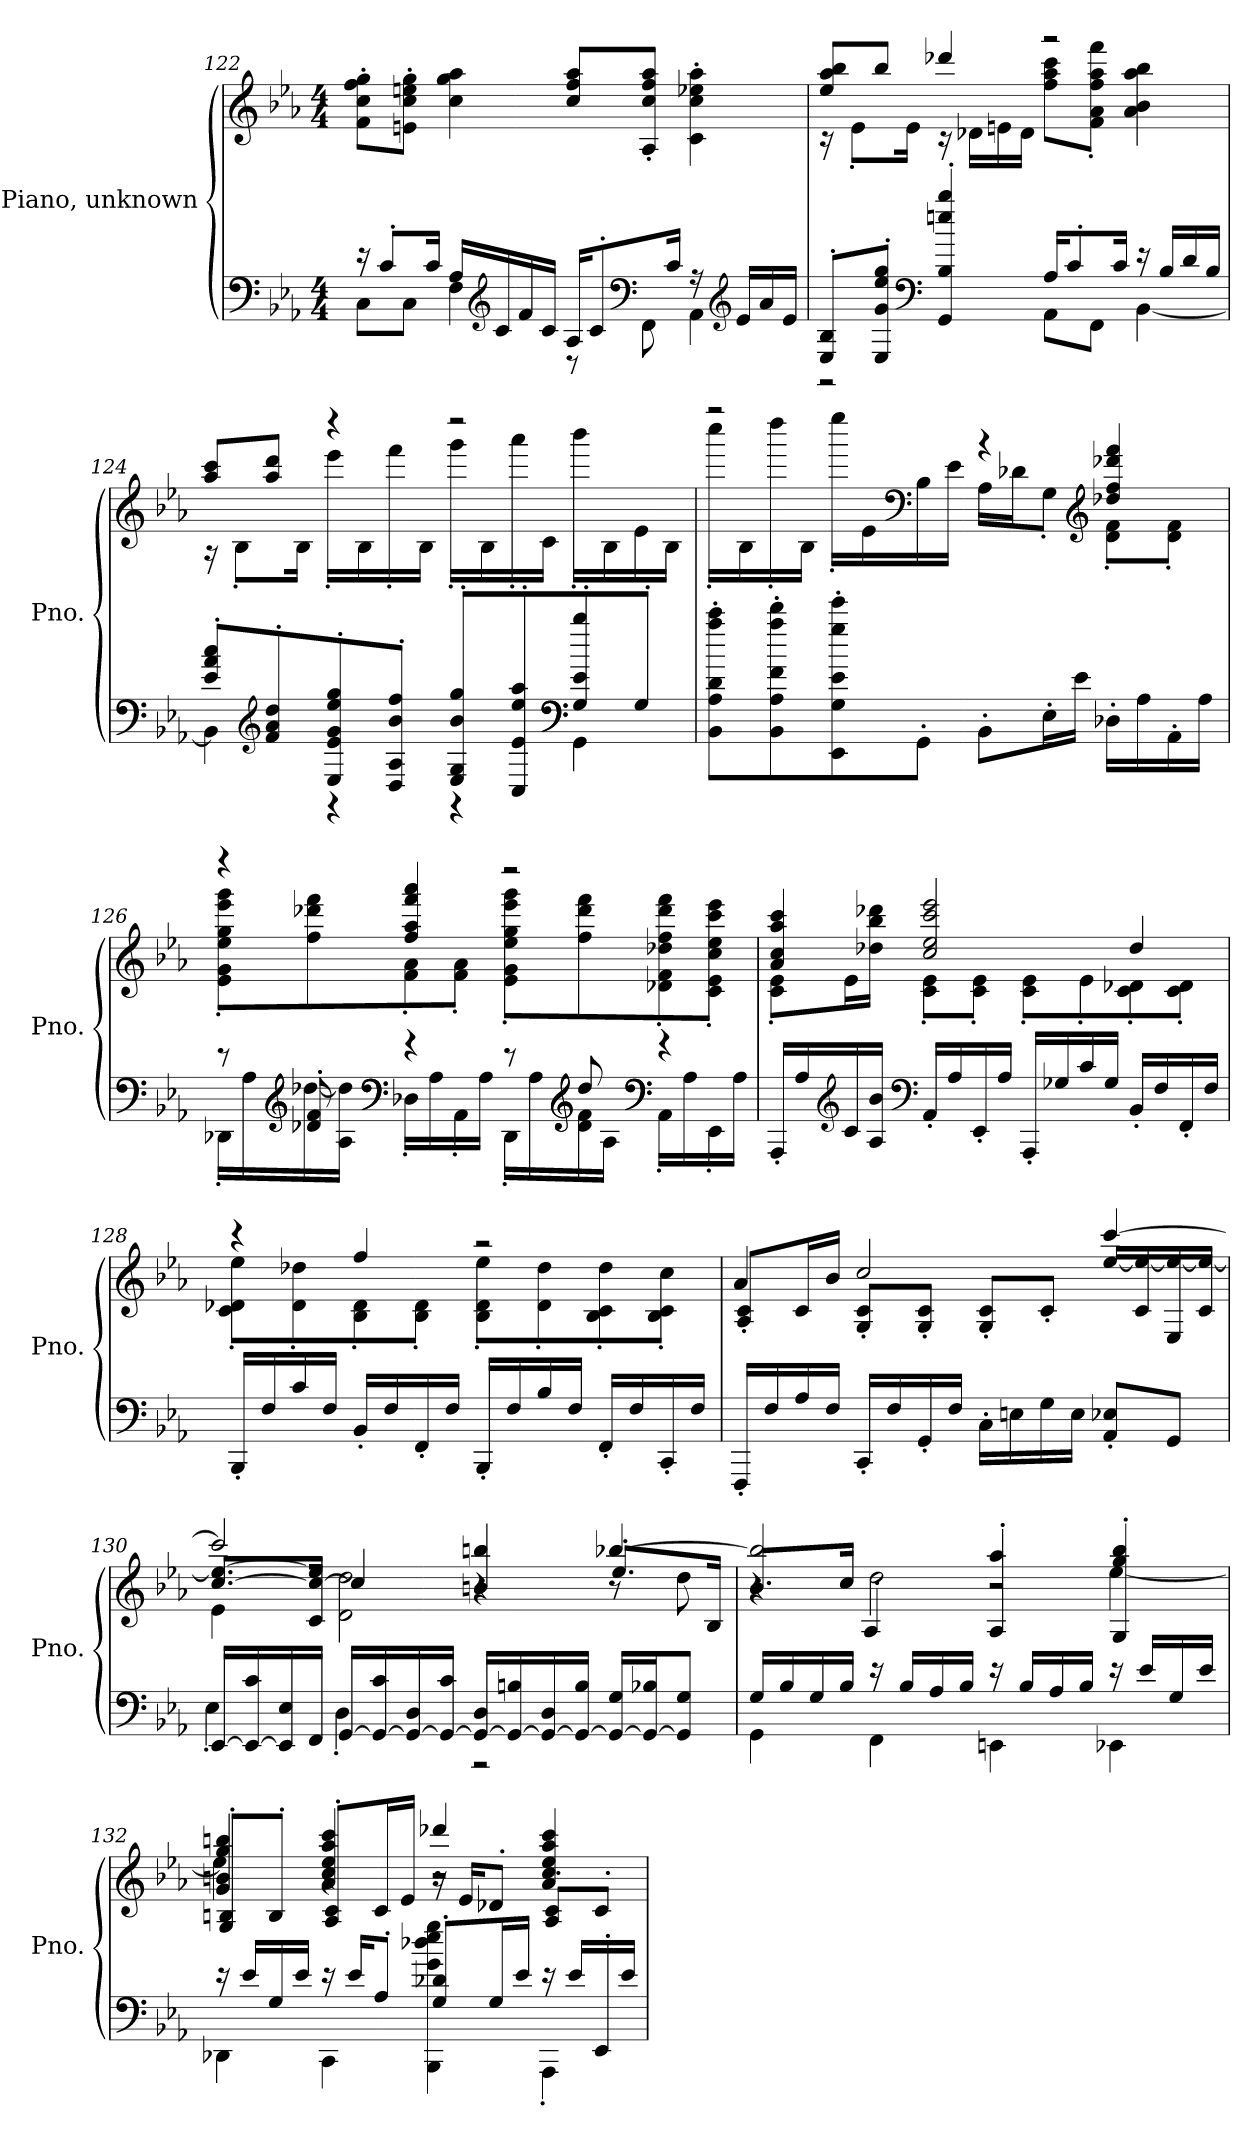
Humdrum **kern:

**kern	**kern
*part1	*part1
*staff2	*staff1
*I"Piano, unknown	*
*I'Pno.	*
*clefF4	*clefG2
*k[b-e-a-]	*k[b-e-a-]
*M4/4	*M4/4
=122	=122
*^	*
16r	8C\L	8f\' 8cc\' 8ff\' 8gg\'L
8c'/L	.	.
.	8C\J	8en\' 8cc\' 8een\' 8gg\'J
16c/Jk	.	.
16A-/LL	4F\	4cc\ 4gg\ 4aa-\
*clefG2	*	*
16c/	.	.
16f/	.	.
16c/JJ	.	.
16A-/KL	8r	8cc/ 8ff/ 8aa-/L
8c'/	.	.
*clefF4	*	*
.	8FF\	8A-/' 8cc/' 8ff/' 8aa-/'J
16c/Jk	.	.
16r	4AA-\	4c\' 4cc\' 4ee-X\' 4aa-\'
*clefG2	*	*
16e-/LL	.	.
16a-/	.	.
16e-/JJ	.	.
!!LO:LB:g=z
=123	=123	=123
*	*	*^
8E-/' 8B-/'L	2r	8ee-/ 8aa-/ 8bb-/L	16r
.	.	.	8e-'\L
8E-/' 8g/' 8ee-/' 8gg/'J	.	8bb-/J	.
.	.	.	16e-\Jk
*clefF4	*	*	*
4GG/' 4B-/' 4een/' 4bb-/'	.	4ddd-X/	16r
.	.	.	16d-X\LL
.	.	.	16en\
.	.	.	16d-\JJ
16A-/KL	8AA-\L	2r	8ff\ 8aa-\ 8ccc\L
8c'/	.	.	.
.	8FF\J	.	8f\' 8a-\' 8ff\' 8aa-\' 8fff\'J
16c/Jk	.	.	.
16r	[4BB-\	.	4a-\ 4b-\ 4aa-\ 4bb-\
16B-/LL	.	.	.
16d/	.	.	.
16B-/JJ	.	.	.
=124	=124	=124	=124
8e-/' 8a-/' 8cc/'L	4BB-\]	8aa-/ 8ccc/L	16r
.	.	.	8B-'\L
*clefG2	*	*	*
8f/' 8a-/' 8dd/'	.	8aa-/ 8ddd/J	.
.	.	.	16B-\Jk
8E-/' 8e-/' 8g/' 8ee-/' 8gg/'	4r	4r	16eee-'\LL
.	.	.	16B-\
8D/' 8A-/' 8b-/' 8ff/'J	.	.	16fff'\
.	.	.	16B-\JJ
8E-/' 8G/' 8b-/' 8gg/'L	4r	2r	16ggg'\LL
.	.	.	16B-\
8C/' 8e-/' 8ee-/' 8aa-/'	.	.	16aaa-'\
.	.	.	16c\JJ
*clefF4	*	*	*
8G/' 8e-/' 8bb-/'	4GG\	.	16bbb-'\LL
.	.	.	16B-\
8G'/J	.	.	16e-\
.	.	.	16B-\JJ
*v	*v	*	*
!!LO:LB:g=z	!!
=125	=125	=125
8BB-\' 8A-\' 8d\' 8aa-\' 8ccc\'L	2r	16cccc'\LL
.	.	16B-\
8BB-\' 8A-\' 8f\' 8aa-\' 8ddd\'	.	16dddd'\
.	.	16B-\JJ
8EE-\' 8G\' 8e-\' 8gg\' 8eee-\'	.	16eeee-'\LL
.	.	16e-\
*	*clefF4	*
8GG'\J	.	16B-\
.	.	16e-\JJ
8BB-'\L	4r	16A-\LL
.	.	16d-X\J
16E-'\L	.	8G'\J
16e-\JJ	.	.
*	*clefG2	*
16D-X'\LL	4dd-X/ 4ff/ 4ddd-X/ 4fff/	8d-\' 8f\'L
16A-\	.	.
16AA-'\	.	8d-\' 8f\'J
16A-\JJ	.	.
!!LO:PB:g=z	!!
=126	=126	=126
*^	*	*
8r	16DD-X'\LL	4r	8e-\' 8g\' 8ee-\' 8gg\' 8eee-\' 8ggg\'L
.	16A-\	.	.
*clefG2	*	*	*
8d-X/' 8f/'	[16dd-X\	.	8ff\ 8ddd-X\ 8fff\
.	16A-\ 16dd-\]JJ	.	.
*clefF4	*	*	*
4r	16D-X'\LL	4ff/ 4aa-/ 4fff/ 4aaa-/	8f\' 8a-\'
.	16A-\	.	.
.	16AA-'\	.	8f\' 8a-\'J
.	16A-\JJ	.	.
8r	16DD-'\LL	2r	8e-\' 8g\' 8ee-\' 8gg\' 8eee-\' 8ggg\'L
.	16A-\	.	.
*clefG2	*	*	*
8dd-/	16d-\ 16f\	.	8ff\ 8ddd-\ 8fff\
.	16A-\JJ	.	.
*clefF4	*	*	*
4r	16AA-'\LL	.	8d-X\' 8f\' 8dd-X\' 8ff\' 8ddd-\' 8fff\'
.	16A-\	.	.
.	16EE-'\	.	8c\' 8e-\' 8cc\' 8ee-\' 8ccc\' 8eee-\'J
.	16A-\JJ	.	.
*v	*v	*	*
!!LO:LB:g=z	!!
=127	=127	=127
16AAA-'/LL	4a-/ 4cc/ 4aa-/ 4ccc/	8c\' 8e-\'L
16A-/	.	.
*clefG2	*	*
16c/	.	16e-\L
16A-/ 16b-/JJ	.	16dd-X\ 16bb-\ 16ddd-X\JJ
*clefF4	*	*
16AA-'/LL	2cc/ 2ee-/ 2ccc/ 2eee-/	8c\' 8e-\'L
16A-/	.	.
16EE-'/	.	8c\' 8e-\'J
16A-/JJ	.	.
16AAA-'/LL	.	8c\' 8e-\'L
16G-X/	.	.
16c/	.	8e-'\
16G-/JJ	.	.
16BB-'/LL	4dd-/	8c\' 8d-X\'
16F/	.	.
16FF'/	.	8c\' 8d-\'J
16F/JJ	.	.
=128	=128	=128
16BBB-'/LL	4r	8c\' 8d-X\' 8ee-\'L
16F/	.	.
16c/	.	8d-\' 8dd-X\'
16F/JJ	.	.
16BB-'/LL	4ff/	8B-\' 8d-\'
16F/	.	.
16FF'/	.	8B-\' 8d-\'J
16F/JJ	.	.
16BBB-'/LL	2r	8B-\' 8d-\' 8ee-\'L
16F/	.	.
16B-/	.	8d-\' 8dd-\'
16F/JJ	.	.
16FF'/LL	.	8B-\' 8c\' 8dd-\'
16F/	.	.
16CC'/	.	8B-\' 8c\' 8cc\'J
16F/JJ	.	.
!!LO:LB:g=z	!!
=129	=129	=129
16FFF'/LL	4a-/	8A-/' 8c/'L
16F/	.	.
16A-/	.	16c/L
16F/JJ	.	16b-/JJ
16CC'/LL	2cc/	8G/' 8c/'L
16F/	.	.
16GG'/	.	8G/' 8c/'J
16F/JJ	.	.
16C'\LL	.	8G/' 8c/'L
16En\	.	.
16G\	.	8c'/J
16E\JJ	.	.
8AA-/' 8E-X/'L	[4ccc/	[16ee-/LL
.	.	16c/ 16ee-/_
8GG/J	.	16E-/ 16ee-/_
.	.	16c/ 16ee-/_JJ
=130	=130	=130
*^	*	*^
[16EE-/LL	4E-'\	2ccc/]	4e-\	[8.cc/ 8.ee-/_L
16EE-/_ 16c/	.	.	.	.
16EE-/] 16E-/	.	.	.	.
16FF/JJ	.	.	.	16c/ 16cc/_ 16ee-/]Jk
[16GG/LL	4D'\	.	2d\ 2dd\	4cc/]
16GG/_ 16c/	.	.	.	.
16GG/_ 16D/	.	.	.	.
16GG/_ 16c/JJ	.	.	.	.
16GG/_ 16D/LL	2r	4r	.	4bn/ 4bbn/
16GG/_ 16Bn/	.	.	.	.
16GG/_ 16D/	.	.	.	.
16GG/_ 16B/JJ	.	.	.	.
16GG/_ 16G/LL	.	[4bb-X/	8r	8.ee-'/L
16GG/_ 16B-X/J	.	.	.	.
8GG/] 8G/J	.	.	8dd\	.
.	.	.	.	16B-/Jk
!!LO:LB:g=z	!!	!!
=131	=131	=131	=131	=131
16G/LL	4GG\	2bb-/]	4r	8.b-/L
16B-/	.	.	.	.
16G/	.	.	.	.
16B-/JJ	.	.	.	16cc/Jk
16r	4FF\	.	2dd\	4A-'/
16B-/LL	.	.	.	.
16A-/	.	.	.	.
16B-/JJ	.	.	.	.
16r	4EEn\	2r	.	4A-/' 4aa-/'
16B-/LL	.	.	.	.
16A-/	.	.	.	.
16B-/JJ	.	.	.	.
16r	4EE-X\	.	[4ee-\	4G/' 4gg/' 4bb-/'
16e-/LL	.	.	.	.
16G/	.	.	.	.
16e-/JJ	.	.	.	.
=132	=132	=132	=132	=132
16r	4DD-X\	4g/ 4bn/ 4gg/ 4bbn/	4ee-\]	8G/' 8Bn/'L
16e-/LL	.	.	.	.
16G/	.	.	.	8B'/J
16e-/JJ	.	.	.	.
16r	4CC\	4a-/ 4cc/ 4ee-/ 4aa-/ 4ccc/	4r	8A-/' 8c/'L
16e-/KL	.	.	.	.
8A-'/J	.	.	.	16c/L
.	.	.	.	16e-/JJ
8G/' 8d-X/'L	4BBB-\ 4g\ 4dd-X\ 4ee-\ 4gg\	4ddd-X/	2r	16r
.	.	.	.	16e-/KL
16G/L	.	.	.	8d-X'/J
16e-/JJ	.	.	.	.
16r	4AAA-'\	4a-/ 4cc/ 4ee-/ 4aa-/ 4ccc/	.	8A-/' 8c/'L
16e-/LL	.	.	.	.
16EE-'/	.	.	.	8c'/J
16e-/JJ	.	.	.	.
*v	*v	*	*	*
*	*v	*v	*v
=	=
*-	*-
